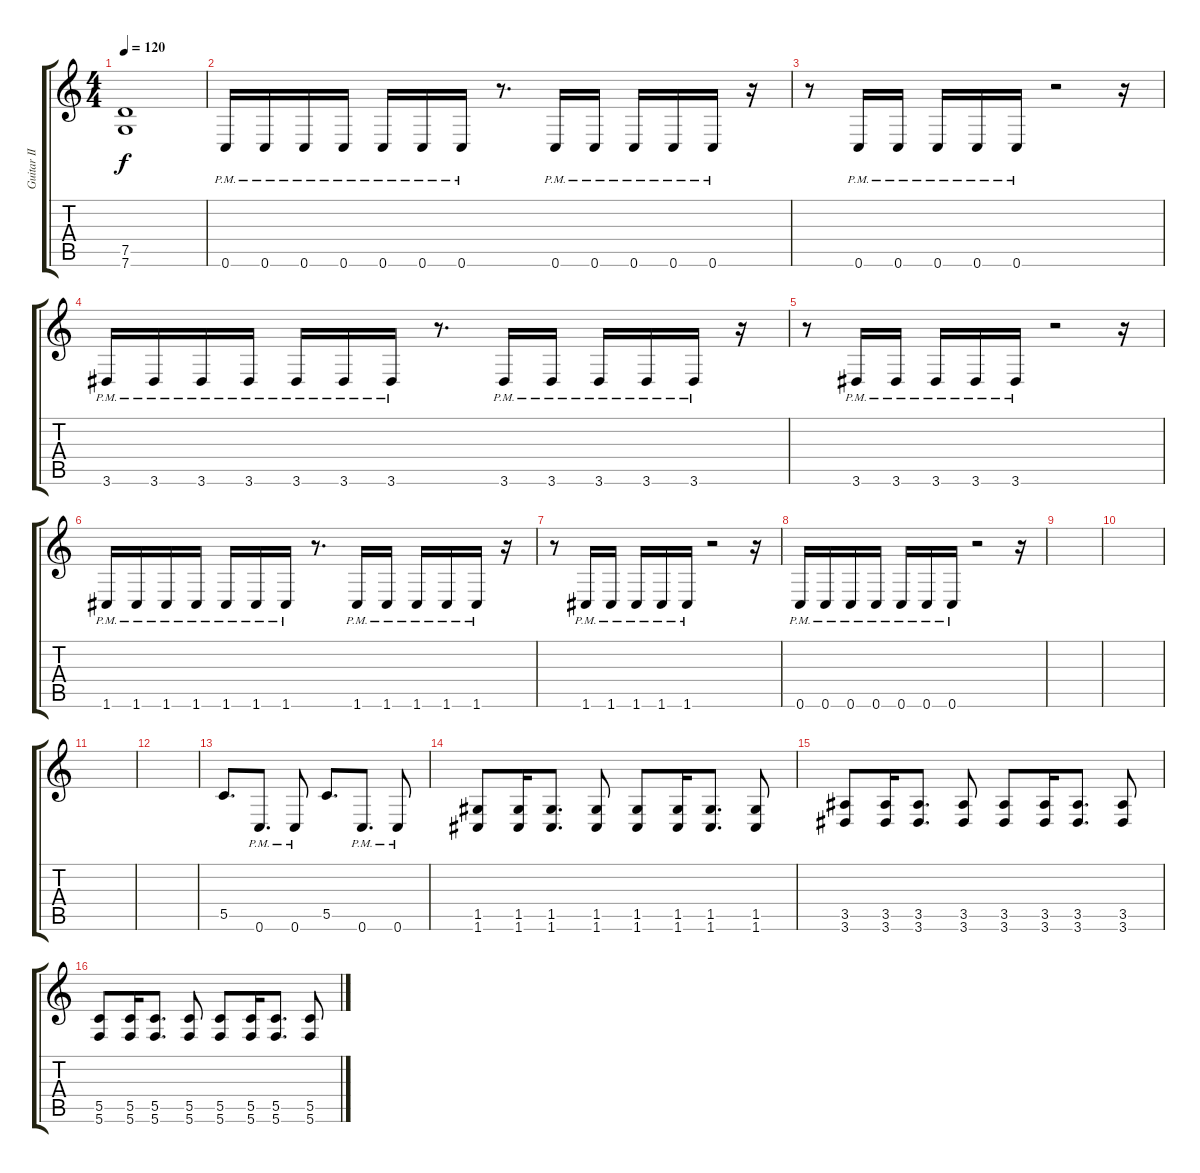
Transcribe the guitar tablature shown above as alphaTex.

\track ("Guitar II" "Guitar II") {instrument overdrivenguitar}
\staff {score tabs}
\tuning (D4 A3 F3 C3 G2 C2) {hide}
\ts (4 4)
\tempo 120
\clef g2
\ks c
(7.5 7.6).1{dy f} |
0.6{pm}.16 0.6{pm}.16 0.6{pm}.16 0.6{pm}.16 0.6{pm}.16 0.6{pm}.16 0.6{pm}.16 r.8{d} 0.6{pm}.16 0.6{pm}.16 0.6{pm}.16 0.6{pm}.16 0.6{pm}.16 r.16 |
r.8 0.6{pm}.16 0.6{pm}.16 0.6{pm}.16 0.6{pm}.16 0.6{pm}.16 r.2 r.16 |
3.6{pm}.16 3.6{pm}.16 3.6{pm}.16 3.6{pm}.16 3.6{pm}.16 3.6{pm}.16 3.6{pm}.16 r.8{d} 3.6{pm}.16 3.6{pm}.16 3.6{pm}.16 3.6{pm}.16 3.6{pm}.16 r.16 |
r.8 3.6{pm}.16 3.6{pm}.16 3.6{pm}.16 3.6{pm}.16 3.6{pm}.16 r.2 r.16 |
1.6{pm}.16 1.6{pm}.16 1.6{pm}.16 1.6{pm}.16 1.6{pm}.16 1.6{pm}.16 1.6{pm}.16 r.8{d} 1.6{pm}.16 1.6{pm}.16 1.6{pm}.16 1.6{pm}.16 1.6{pm}.16 r.16 |
r.8 1.6{pm}.16 1.6{pm}.16 1.6{pm}.16 1.6{pm}.16 1.6{pm}.16 r.2 r.16 |
0.6{pm}.16 0.6{pm}.16 0.6{pm}.16 0.6{pm}.16 0.6{pm}.16 0.6{pm}.16 0.6{pm}.16 r.2 r.16 |
|
|
|
|
5.5.8{d} 0.6{pm}.8{d} 0.6{pm}.8 5.5.8{d} 0.6{pm}.8{d} 0.6{pm}.8 |
(1.5 1.6).8 (1.5 1.6).16 (1.5 1.6).8{d} (1.5 1.6).8 (1.5 1.6).8 (1.5 1.6).16 (1.5 1.6).8{d} (1.5 1.6).8 |
(3.5 3.6).8 (3.5 3.6).16 (3.5 3.6).8{d} (3.5 3.6).8 (3.5 3.6).8 (3.5 3.6).16 (3.5 3.6).8{d} (3.5 3.6).8 |
(5.5 5.6).8 (5.5 5.6).16 (5.5 5.6).8{d} (5.5 5.6).8 (5.5 5.6).8 (5.5 5.6).16 (5.5 5.6).8{d} (5.5 5.6).8
